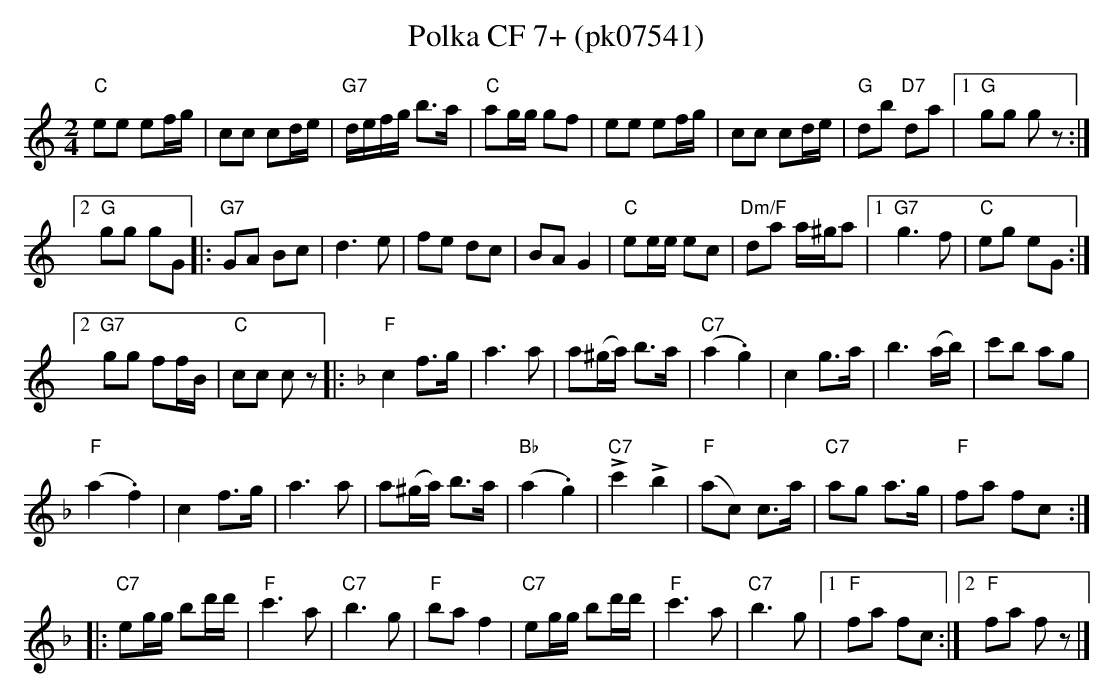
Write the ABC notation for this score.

X:1
T:Polka CF 7+ (pk07541)
M:2/4
L:1/8
K:C %%MIDI gchordon
"C"ee ef/2g/2 | cc cd/2e/2 | "G7"d/2e/2f/2g/2 b>a | "C"ag/2g/2 gf | ee ef/2g/2 | cc cd/2e/2 | "G"db "D7"da |1 "G"gg gz :|2
"G"gg gG |: "G7"GA Bc | d3e | fe dc | BAG2 | "C"ee/2e/2 ec | "Dm/F"da a/2^g/2a |1 "G7"g3f | "C"eg eG :|2
"G7"gg ff/2B/2 | "C"cc cz |: [K:Fmaj] "F"c2f>g | a3a | a(^g/2a/2) b>a | ("C7"a2.g2) | c2g>a | b3(a/2b/2) | c'b ag |
("F"a2.f2) | c2f>g | a3a | a(^g/2a/2) b>a | ("Bb"a2.g2) | !>!"C7"c'2!>!b2 | ("F"ac) c>a | "C7"ag a>g | "F"fa fc :|
|: "C7"eg/2g/2 bd'/2d'/2 | "F"c'3a | "C7"b3g | "F"baf2 | "C7"eg/2g/2 bd'/2d'/2 | "F"c'3a | "C7"b3g |1 "F"fa fc :|2 "F"fa fz |]
